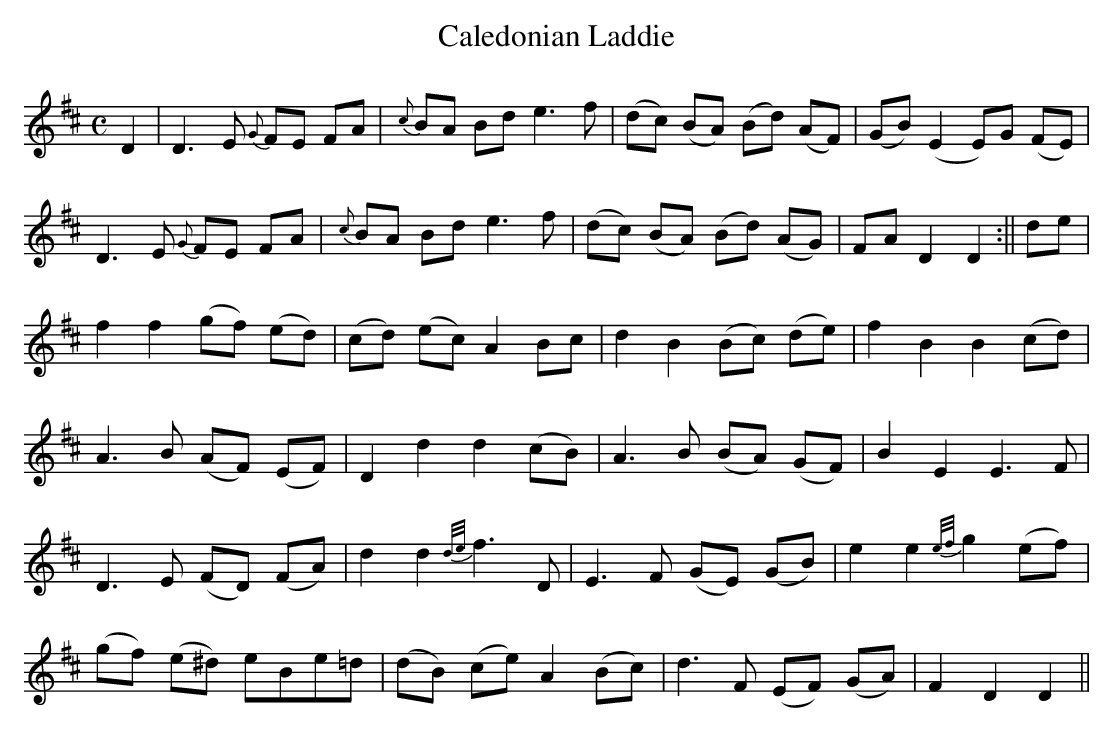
X:1
T:Caledonian Laddie
M:C
L:1/8
K:D
D2 | D3E {G}FE FA | {c}BA Bd e3f | (dc) (BA) (Bd) (AF) | (GB) (E2 E)G (FE) |
D3E {G}FE FA | {c}BA Bd e3f | (dc) (BA) (Bd) (AG) | FA D2D2 :|| de |
f2f2 (gf) (ed) | (cd) (ec)  A2 Bc | d2B2 (Bc) (de)|f2B2B2 (cd) |
A3B (AF) (EF) | D2d2d2 (cB) | A3B (BA) (GF) | B2E2E3F |
D3E (FD) (FA) | d2d2 {d/e/} f3D | E3F (GE) (GB) | e2e2 {e/f/} g2 (ef) |
(gf) (e^d) eBe=d | (dB) (ce) A2 (Bc) | d3F (EF) (GA) | F2D2D2 ||
